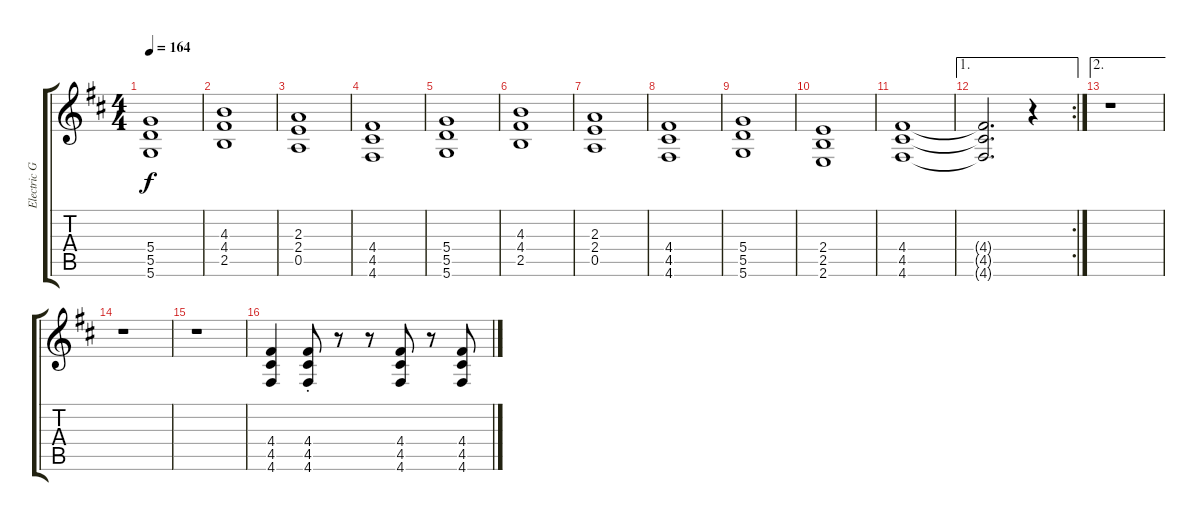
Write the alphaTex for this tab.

\track ("Electric Guitar In Drop D Tuning" "Electric G") {instrument overdrivenguitar}
\staff {score tabs}
\tuning (E4 B3 G3 D3 A2 D2) {hide}
\ts (4 4)
\tempo 164
\clef g2
\ks d
(5.4 5.5 5.6).1{dy f} |
(4.3 4.4 2.5).1 |
(2.3 2.4 0.5).1 |
(4.4 4.5 4.6).1 |
(5.4 5.5 5.6).1 |
(4.3 4.4 2.5).1 |
(2.3 2.4 0.5).1 |
(4.4 4.5 4.6).1 |
(5.4 5.5 5.6).1 |
(2.4 2.5 2.6).1 |
(4.4 4.5 4.6).1 |
\ae 1
\rc 2
(4.4{t} 4.5{t} 4.6{t}).2{d} r.4 |
\ae 2
r.1 |
r.1 |
r.1 |
(4.4 4.5 4.6).4 (4.4{st} 4.5{st} 4.6{st}).8 r.8 r.8 (4.4 4.5 4.6).8 r.8 (4.4 4.5 4.6).8
